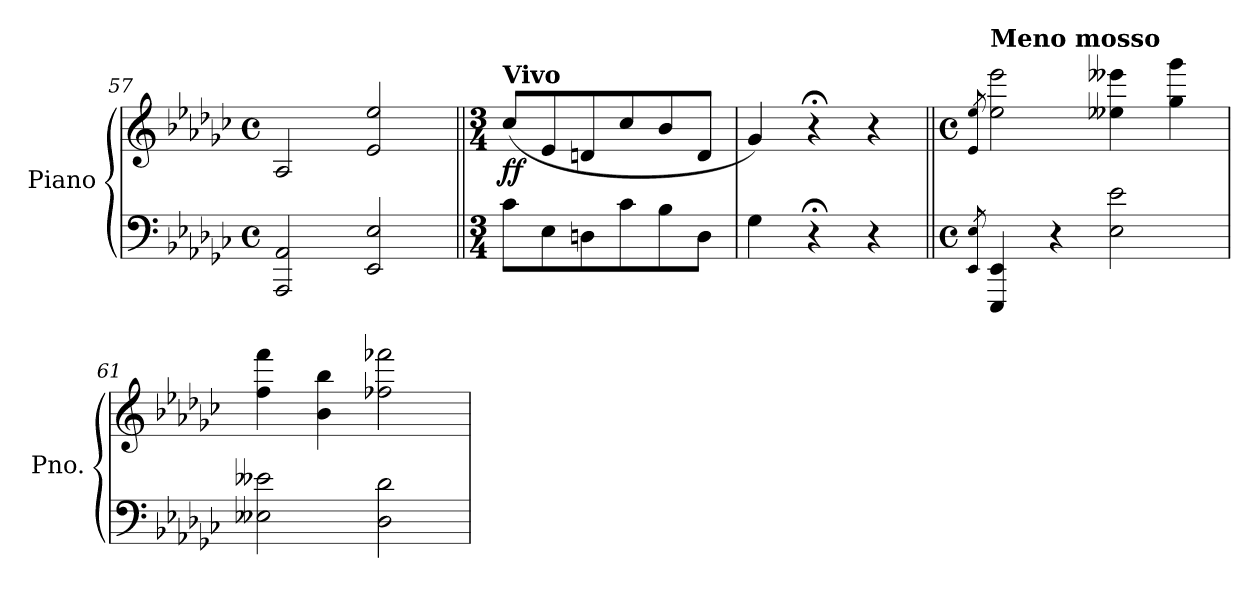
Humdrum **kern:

**kern	**kern	**dynam
*part1	*part1	*part1
*staff2	*staff1	*staff1/2
*I"Piano	*	*
*I'Pno.	*	*
*clefF4	*clefG2	*
*k[b-e-a-d-g-c-]	*k[b-e-a-d-g-c-]	*
*M4/4	*M4/4	*
*met(c)	*met(c)	*
=57	=57	=57
2AAA-/ 2AA-/	2A-/	.
2EE-/ 2E-/	2e-/ 2ee-/	.
=58||	=58||	=58||
*M3/4	*M3/4	*
!	!LO:TX:a:B:t=Vivo	!
!	!	!LO:DY:b
8c-\L	(<8cc-/L	ff
8E-\	8e-/	.
8Dn\	8dn/	.
8c-\	8cc-/	.
8B-\	8b-/	.
8D\J	8d/J	.
=59	=59	=59
4G-\	4g-/)	.
4r;<	4r;<	.
4r	4r	.
!!LO:PB:g=z
=60||	=60||	=60||
*M4/4	*M4/4	*
*met(c)	*met(c)	*
8qEE-/ 8qE-/	8qe-/ 8qee-/	.
!	!LO:TX:a:B:t=Meno mosso	!
4EEE-/ 4EE-/	2ee-\ 2eee-\	.
4r	.	.
2E-\ 2e-\	4ee--X\ 4eee--X\	.
.	4gg-\ 4ggg-\	.
=61	=61	=61
2E--X\ 2e--X\	4ff\ 4fff\	.
.	4b-\ 4bb-\	.
2D-\ 2d-\	2ff-X\ 2fff-X\	.
=	=	=
*-	*-	*-
